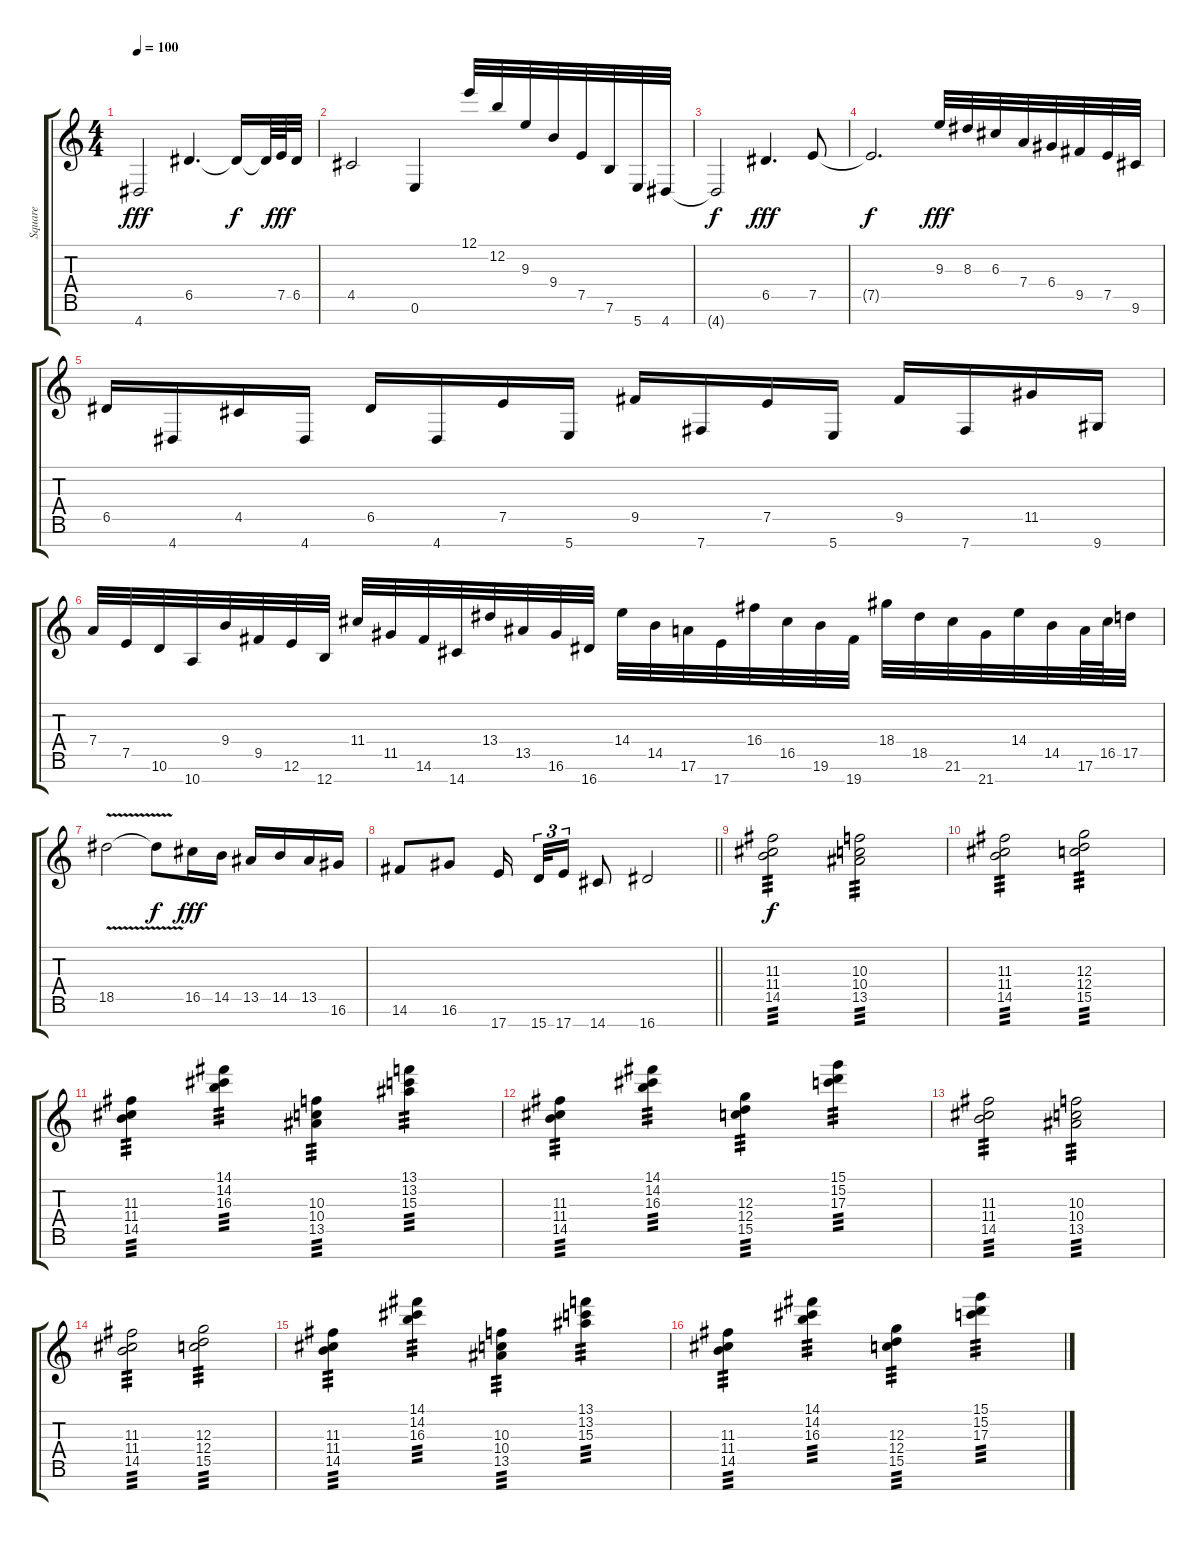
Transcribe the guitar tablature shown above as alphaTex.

\track ("Square" "Square") {instrument electricguitarjazz}
\staff {score tabs}
\tuning (E4 B3 G3 D3 A2 E2 B1) {hide}
\ts (4 4)
\tempo 100
\clef g2
\ks c
4.7.2{dy fff} 6.5.4{d} 6.5{t}.16{dy f} 6.5{t}.64 7.5.64{dy fff} 6.5.32 |
4.5.2 0.6.4 12.1.32 12.2.32 9.3.32 9.4.32 7.5.32 7.6.32 5.7.32 4.7.32 |
4.7{t}.2{dy f} 6.5.4{d dy fff} 7.5.8 |
7.5{t}.2{d dy f} 9.3.32{dy fff} 8.3.32 6.3.32 7.4.32 6.4.32 9.5.32 7.5.32 9.6.32 |
6.5.16 4.7.16 4.5.16 4.7.16 6.5.16 4.7.16 7.5.16 5.7.16 9.5.16 7.7.16 7.5.16 5.7.16 9.5.16 7.7.16 11.5.16 9.7.16 |
7.4.32 7.5.32 10.6.32 10.7.32 9.4.32 9.5.32 12.6.32 12.7.32 11.4.32 11.5.32 14.6.32 14.7.32 13.4.32 13.5.32 16.6.32 16.7.32 14.4.32 14.5.32 17.6.32 17.7.32 16.4.32 16.5.32 19.6.32 19.7.32 18.4.32 18.5.32 21.6.32 21.7.32 14.4.32 14.5.32 17.6.64 16.5.64 17.5.32 |
18.5{v}.2 18.5{t}.8{dy f} 16.5.16{dy fff} 14.5.16 13.5.16 14.5.16 13.5.16 16.6.16 |
\barLineRight lightlight
14.6.8 16.6.8 17.7.16{beam splitsecondary} 15.7.32{tu (3 2)} 17.7.16{tu (3 2)} 14.7.8 16.7.2 |
(11.3 11.4 14.5).2{tp 3 dy f} (10.3 10.4 13.5).2{tp 3} |
(11.3 11.4 14.5).2{tp 3} (12.3 12.4 15.5).2{tp 3} |
(11.3 11.4 14.5).4{tp 3} (14.1 14.2 16.3).4{tp 3} (10.3 10.4 13.5).4{tp 3} (13.1 13.2 15.3).4{tp 3} |
(11.3 11.4 14.5).4{tp 3} (14.1 14.2 16.3).4{tp 3} (12.3 12.4 15.5).4{tp 3} (15.1 15.2 17.3).4{tp 3} |
(11.3 11.4 14.5).2{tp 3} (10.3 10.4 13.5).2{tp 3} |
(11.3 11.4 14.5).2{tp 3} (12.3 12.4 15.5).2{tp 3} |
(11.3 11.4 14.5).4{tp 3} (14.1 14.2 16.3).4{tp 3} (10.3 10.4 13.5).4{tp 3} (13.1 13.2 15.3).4{tp 3} |
(11.3 11.4 14.5).4{tp 3} (14.1 14.2 16.3).4{tp 3} (12.3 12.4 15.5).4{tp 3} (15.1 15.2 17.3).4{tp 3}
